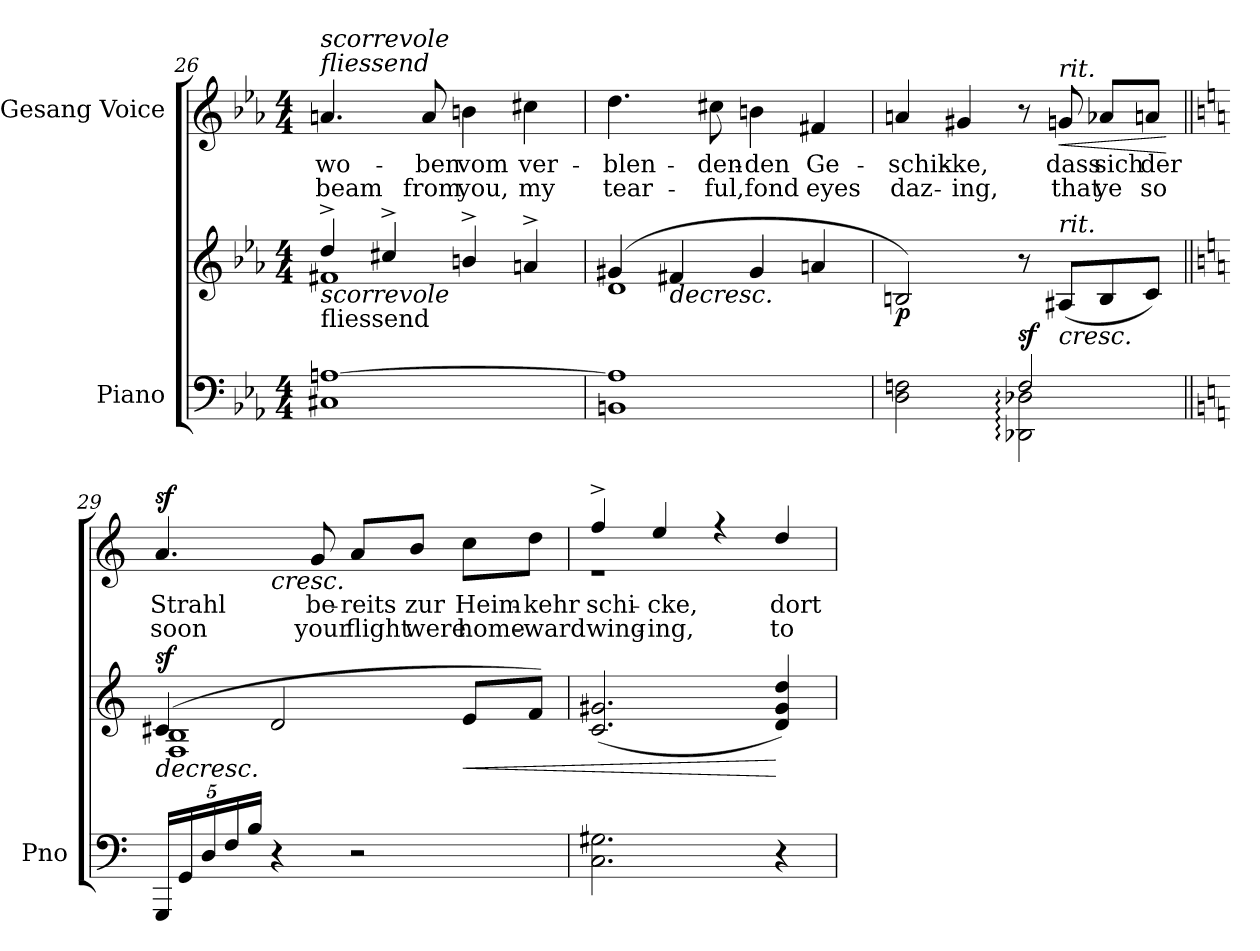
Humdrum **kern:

**kern	**kern	**dynam	**kern	**text	**text	**dynam
*part2	*part2	*part2	*part1	*part1	*part1	*part1
*staff3	*staff2	*staff2/3	*staff1	*staff1	*staff1	*staff1
*I"Piano	*	*	*I"Gesang Voice	*	*	*
*I'Pno	*	*	*	*	*	*
!!LO:LB:g=z
*clefF4	*clefG2	*	*clefG2	*	*	*
*k[b-e-a-]	*k[b-e-a-]	*	*k[b-e-a-]	*	*	*
*M4/4	*M4/4	*	*M4/4	*	*	*
=26	=26	=26	=26	=26	=26	=26
*	*^	*	*	*	*	*
!	!	!	!	!LO:TX:a:i:t=fliessend	!	!	!
!	!	!	!	!LO:TX:a:i:t=scorrevole	!	!	!
!	!LO:TX:b:i:t=scorrevole	!	!	!	!	!	!
!	!LO:TX:b:t=fliessend	!	!	!	!	!	!
!	!	!	!	!	!LO:LY:b	!LO:LY:b	!
1C#X [1An	4dd^/	1f#X	.	4.an/	-wo-	beam	.
.	4cc#X^/	.	.	.	.	.	.
!	!	!	!	!	!LO:LY:b	!LO:LY:b	!
.	.	.	.	8a/	-ben	from	.
!	!	!	!	!	!LO:LY:b	!LO:LY:b	!
.	4bn^/	.	.	4bn\	vom	you,	.
!	!	!	!	!	!LO:LY:b	!LO:LY:b	!
.	4an^/	.	.	4cc#X\	ver-	my	.
=27	=27	=27	=27	=27	=27	=27	=27
!	!	!	!	!	!LO:LY:b	!LO:LY:b	!
1BBn 1A]	(>4g#X/	1d	.	4.dd\	-blen-	tear-	.
!	!	!	!LO:HP:b	!	!	!	!
.	4f#X/	.	>	.	.	.	.
!	!	!	!	!	!LO:LY:b	!LO:LY:b	!
.	.	.	.	8cc#X\	-den-	-ful,	.
!	!	!	!	!	!LO:LY:b	!LO:LY:b	!
.	4g#/	.	.	4bn\	-den	fond	.
!	!	!	!	!	!LO:LY:b	!LO:LY:b	!
.	4an/	.	.	4f#X/	Ge-	eyes	.
*	*v	*v	*	*	*	*	*
=28	=28	=28	=28	=28	=28	=28
*^	*	*	*	*	*	*
!	!	!	!LO:DY:b	!	!LO:LY:b	!LO:LY:b	!
2D\ 2Fn\	2ryy	2Bn/)	p	4an/	-schik-	daz-	.
!	!	!	!	!	!LO:LY:b	!LO:LY:b	!
.	.	.	.	4g#X/	-ke,	-ing,	.
!	!	!	!LO:DY:b	!	!	!	!
2F/	2DD-X\: 2D-X\:	8r	sf	8r	.	.	.
!	!	!	!	!LO:TX:a:i:t=rit.	!	!	!
!	!	!LO:TX:a:i:t=rit.	!	!	!	!	!
!	!	!	!LO:HP:b	!	!LO:LY:b	!LO:LY:b	!LO:HP:b
.	.	(<8A#X/L	<	8gn/	dass	that	<
!	!	!	!	!	!LO:LY:b	!LO:LY:b	!
.	.	8B/	.	8a-X/L	sich	ye	.
!	!	!	!	!	!LO:LY:b	!LO:LY:b	!
.	.	8c/J)	.	8an/J	der	so	.
*v	*v	*	*	*	*	*	*
.	.	]	.	.	.	[
!!LO:PB:g=z
=29||	=29||	=29||	=29||	=29||	=29||	=29||
*k[]	*k[]	*	*k[]	*	*	*
*Xbrackettup	*	*	*	*	*	*
*	*	*	*MM65	*	*	*
!	!	!	!LO:TX:a:B:t=Etwas bewegter	!	!	!
!	!	!	!LO:TX:a:i:t=Poco più moto	!	!	!
!	!	!LO:HP:b	!	!LO:LY:b	!LO:LY:b	!
*	*^	*	*^	*	*	*
!	!	!	!LO:DY:n=1:a	!	!	!	!	!LO:DY:a
20GGG/LL	(>4c#X/	1F 1B	> sf	4.a/	4rcyy	Strahl	soon	sf
20GG/	.	.	.	.	.	.	.	.
20D/	.	.	.	.	.	.	.	.
20F/	.	.	.	.	.	.	.	.
20B/JJ	.	.	.	.	.	.	.	.
!	!	!	!	!	!	!	!	!LO:HP:b
4r	2d/	.	[	.	4rcyy	.	.	<
!	!	!	!	!	!	!LO:LY:b	!LO:LY:b	!
.	.	.	.	8g/	.	be-	your	.
!	!	!	!	!	!	!LO:LY:b	!LO:LY:b	!
2r	.	.	.	8a/L	2rcyy	-reits	flight	.
!	!	!	!	!	!	!LO:LY:b	!LO:LY:b	!
.	.	.	.	8b/J	.	zur	were	.
!	!	!	!LO:HP:b	!	!	!LO:LY:b	!LO:LY:b	!
.	8e/L	.	<	8cc\L	.	Heim-	home-	.
!	!	!	!	!	!	!LO:LY:b	!LO:LY:b	!
.	8f/J)	.	.	8dd\J	.	-kehr	-ward	.
*	*v	*v	*	*	*	*	*	*
*	*	*	*v	*v	*	*	*
.	.	]	.	.	.	.
=30	=30	=30	=30	=30	=30	=30
!	!	!	!	!LO:LY:b	!LO:LY:b	!LO:HP:b
*	*	*	*^	*	*	*
2.C\ 2.G#X\	(>2.c/ 2.g#X/	.	4ff^/	1r	schi-	wing-	>
!	!	!	!	!	!LO:LY:b	!LO:LY:b	!
.	.	.	4ee/	.	-cke,	-ing,	.
.	.	.	4r	.	.	.	[
!	!	!	!	!	!LO:LY:b	!LO:LY:b	!
4r	4d/ 4g#/ 4dd/)	[	4dd/	.	dort-	to	.
*	*	*	*v	*v	*	*	*
.	.	.	.	.	.	]
=	=	=	=	=	=	=
*-	*-	*-	*-	*-	*-	*-
